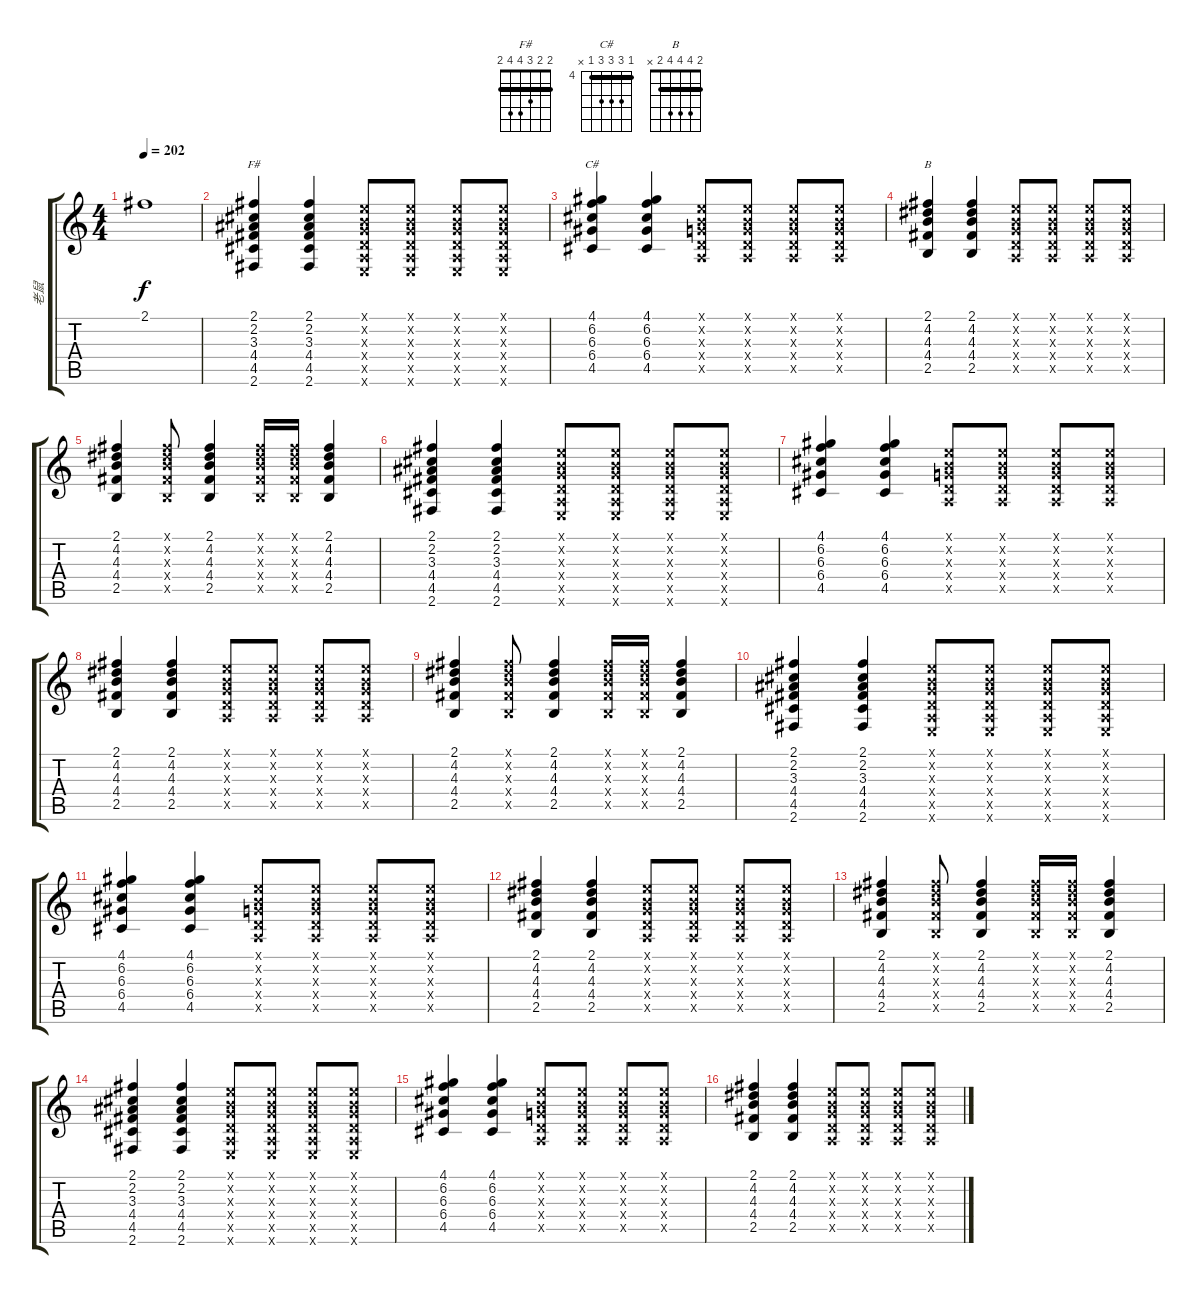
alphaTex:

\track ("老鼠" "老鼠") {instrument distortionguitar}
\staff {score tabs}
\tuning (E4 B3 G3 D3 A2 E2) {hide}
\chord ("F#" 2 2 3 4 4 2) {barre 2}
\chord ("C#" 4 6 6 6 4 x) {firstfret 4 barre 4}
\chord ("B" 2 4 4 4 2 x) {barre 2}
\ts (4 4)
\tempo 202
\clef g2
\ks c
2.1{t}.1{dy f} |
(2.1 2.2 3.3 4.4 4.5 2.6).4{ch "F#" instrument distortionguitar} (2.1 2.2 3.3 4.4 4.5 2.6).4 (0.1{x} 0.2{x} 0.3{x} 0.4{x} 0.5{x} 0.6{x}).8 (0.1{x} 0.2{x} 0.3{x} 0.4{x} 0.5{x} 0.6{x}).8 (0.1{x} 0.2{x} 0.3{x} 0.4{x} 0.5{x} 0.6{x}).8 (0.1{x} 0.2{x} 0.3{x} 0.4{x} 0.5{x} 0.6{x}).8 |
(4.1 6.2 6.3 6.4 4.5).4{ch "C#"} (4.1 6.2 6.3 6.4 4.5).4 (0.1{x} 0.2{x} 0.3{x} 0.4{x} 0.5{x}).8 (0.1{x} 0.2{x} 0.3{x} 0.4{x} 0.5{x}).8 (0.1{x} 0.2{x} 0.3{x} 0.4{x} 0.5{x}).8 (0.1{x} 0.2{x} 0.3{x} 0.4{x} 0.5{x}).8 |
(2.1 4.2 4.3 4.4 2.5).4{ch "B"} (2.1 4.2 4.3 4.4 2.5).4 (0.1{x} 0.2{x} 0.3{x} 0.4{x} 0.5{x}).8 (0.1{x} 0.2{x} 0.3{x} 0.4{x} 0.5{x}).8 (0.1{x} 0.2{x} 0.3{x} 0.4{x} 0.5{x}).8 (0.1{x} 0.2{x} 0.3{x} 0.4{x} 0.5{x}).8 |
(2.1 4.2 4.3 4.4 2.5).4 (2.1{x} 4.2{x} 4.3{x} 4.4{x} 2.5{x}).8 (2.1 4.2 4.3 4.4 2.5).4 (2.1{x} 4.2{x} 4.3{x} 4.4{x} 2.5{x}).16 (2.1{x} 4.2{x} 4.3{x} 4.4{x} 2.5{x}).16 (2.1 4.2 4.3 4.4 2.5).4 |
(2.1 2.2 3.3 4.4 4.5 2.6).4 (2.1 2.2 3.3 4.4 4.5 2.6).4 (0.1{x} 0.2{x} 0.3{x} 0.4{x} 0.5{x} 0.6{x}).8 (0.1{x} 0.2{x} 0.3{x} 0.4{x} 0.5{x} 0.6{x}).8 (0.1{x} 0.2{x} 0.3{x} 0.4{x} 0.5{x} 0.6{x}).8 (0.1{x} 0.2{x} 0.3{x} 0.4{x} 0.5{x} 0.6{x}).8 |
(4.1 6.2 6.3 6.4 4.5).4 (4.1 6.2 6.3 6.4 4.5).4 (0.1{x} 0.2{x} 0.3{x} 0.4{x} 0.5{x}).8 (0.1{x} 0.2{x} 0.3{x} 0.4{x} 0.5{x}).8 (0.1{x} 0.2{x} 0.3{x} 0.4{x} 0.5{x}).8 (0.1{x} 0.2{x} 0.3{x} 0.4{x} 0.5{x}).8 |
(2.1 4.2 4.3 4.4 2.5).4 (2.1 4.2 4.3 4.4 2.5).4 (0.1{x} 0.2{x} 0.3{x} 0.4{x} 0.5{x}).8 (0.1{x} 0.2{x} 0.3{x} 0.4{x} 0.5{x}).8 (0.1{x} 0.2{x} 0.3{x} 0.4{x} 0.5{x}).8 (0.1{x} 0.2{x} 0.3{x} 0.4{x} 0.5{x}).8 |
(2.1 4.2 4.3 4.4 2.5).4 (2.1{x} 4.2{x} 4.3{x} 4.4{x} 2.5{x}).8 (2.1 4.2 4.3 4.4 2.5).4 (2.1{x} 4.2{x} 4.3{x} 4.4{x} 2.5{x}).16 (2.1{x} 4.2{x} 4.3{x} 4.4{x} 2.5{x}).16 (2.1 4.2 4.3 4.4 2.5).4 |
(2.1 2.2 3.3 4.4 4.5 2.6).4 (2.1 2.2 3.3 4.4 4.5 2.6).4 (0.1{x} 0.2{x} 0.3{x} 0.4{x} 0.5{x} 0.6{x}).8 (0.1{x} 0.2{x} 0.3{x} 0.4{x} 0.5{x} 0.6{x}).8 (0.1{x} 0.2{x} 0.3{x} 0.4{x} 0.5{x} 0.6{x}).8 (0.1{x} 0.2{x} 0.3{x} 0.4{x} 0.5{x} 0.6{x}).8 |
(4.1 6.2 6.3 6.4 4.5).4 (4.1 6.2 6.3 6.4 4.5).4 (0.1{x} 0.2{x} 0.3{x} 0.4{x} 0.5{x}).8 (0.1{x} 0.2{x} 0.3{x} 0.4{x} 0.5{x}).8 (0.1{x} 0.2{x} 0.3{x} 0.4{x} 0.5{x}).8 (0.1{x} 0.2{x} 0.3{x} 0.4{x} 0.5{x}).8 |
(2.1 4.2 4.3 4.4 2.5).4 (2.1 4.2 4.3 4.4 2.5).4 (0.1{x} 0.2{x} 0.3{x} 0.4{x} 0.5{x}).8 (0.1{x} 0.2{x} 0.3{x} 0.4{x} 0.5{x}).8 (0.1{x} 0.2{x} 0.3{x} 0.4{x} 0.5{x}).8 (0.1{x} 0.2{x} 0.3{x} 0.4{x} 0.5{x}).8 |
(2.1 4.2 4.3 4.4 2.5).4 (2.1{x} 4.2{x} 4.3{x} 4.4{x} 2.5{x}).8 (2.1 4.2 4.3 4.4 2.5).4 (2.1{x} 4.2{x} 4.3{x} 4.4{x} 2.5{x}).16 (2.1{x} 4.2{x} 4.3{x} 4.4{x} 2.5{x}).16 (2.1 4.2 4.3 4.4 2.5).4 |
(2.1 2.2 3.3 4.4 4.5 2.6).4 (2.1 2.2 3.3 4.4 4.5 2.6).4 (0.1{x} 0.2{x} 0.3{x} 0.4{x} 0.5{x} 0.6{x}).8 (0.1{x} 0.2{x} 0.3{x} 0.4{x} 0.5{x} 0.6{x}).8 (0.1{x} 0.2{x} 0.3{x} 0.4{x} 0.5{x} 0.6{x}).8 (0.1{x} 0.2{x} 0.3{x} 0.4{x} 0.5{x} 0.6{x}).8 |
(4.1 6.2 6.3 6.4 4.5).4 (4.1 6.2 6.3 6.4 4.5).4 (0.1{x} 0.2{x} 0.3{x} 0.4{x} 0.5{x}).8 (0.1{x} 0.2{x} 0.3{x} 0.4{x} 0.5{x}).8 (0.1{x} 0.2{x} 0.3{x} 0.4{x} 0.5{x}).8 (0.1{x} 0.2{x} 0.3{x} 0.4{x} 0.5{x}).8 |
(2.1 4.2 4.3 4.4 2.5).4 (2.1 4.2 4.3 4.4 2.5).4 (0.1{x} 0.2{x} 0.3{x} 0.4{x} 0.5{x}).8 (0.1{x} 0.2{x} 0.3{x} 0.4{x} 0.5{x}).8 (0.1{x} 0.2{x} 0.3{x} 0.4{x} 0.5{x}).8 (0.1{x} 0.2{x} 0.3{x} 0.4{x} 0.5{x}).8
